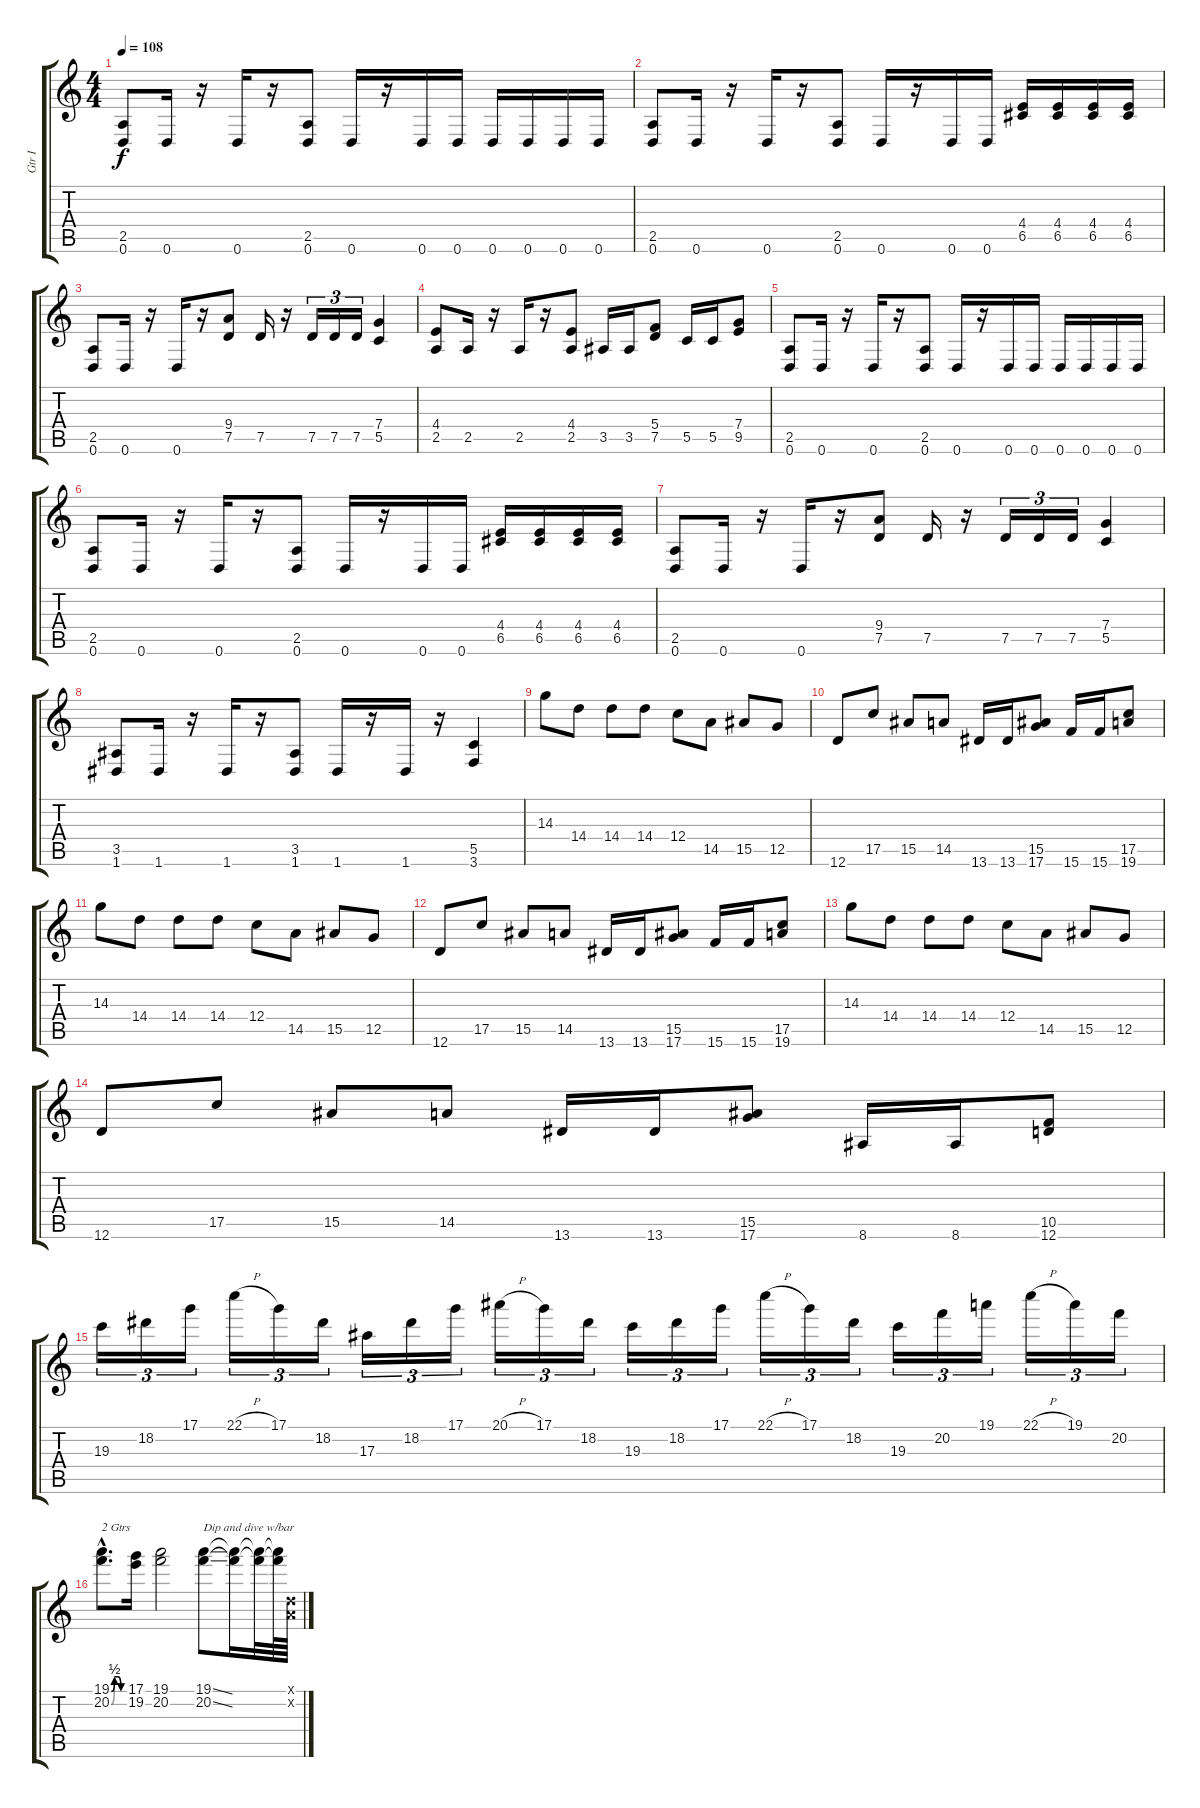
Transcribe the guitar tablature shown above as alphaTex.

\track ("Gtr I" "Gtr I") {instrument distortionguitar}
\staff {score tabs}
\tuning (D4 A3 F3 C3 G2 D2) {hide}
\ts (4 4)
\tempo 108
\clef g2
\ks c
(2.5 0.6).8{dy f} 0.6.16 r.16 0.6.16 r.16 (2.5 0.6).8 0.6.16 r.16 0.6.16 0.6.16 0.6.16 0.6.16 0.6.16 0.6.16 |
(2.5 0.6).8 0.6.16 r.16 0.6.16 r.16 (2.5 0.6).8 0.6.16 r.16 0.6.16 0.6.16 (4.4 6.5).16 (4.4 6.5).16 (4.4 6.5).16 (4.4 6.5).16 |
(2.5 0.6).8 0.6.16 r.16 0.6.16 r.16 (9.4 7.5).8 7.5.16 r.16 7.5.16{tu (3 2)} 7.5.16{tu (3 2)} 7.5.16{tu (3 2)} (7.4 5.5).4 |
(4.4 2.5).8 2.5.16 r.16 2.5.16 r.16 (4.4 2.5).8 3.5.16 3.5.16 (5.4 7.5).8 5.5.16 5.5.16 (7.4 9.5).8 |
(2.5 0.6).8 0.6.16 r.16 0.6.16 r.16 (2.5 0.6).8 0.6.16 r.16 0.6.16 0.6.16 0.6.16 0.6.16 0.6.16 0.6.16 |
(2.5 0.6).8 0.6.16 r.16 0.6.16 r.16 (2.5 0.6).8 0.6.16 r.16 0.6.16 0.6.16 (4.4 6.5).16 (4.4 6.5).16 (4.4 6.5).16 (4.4 6.5).16 |
(2.5 0.6).8 0.6.16 r.16 0.6.16 r.16 (9.4 7.5).8 7.5.16 r.16 7.5.16{tu (3 2)} 7.5.16{tu (3 2)} 7.5.16{tu (3 2)} (7.4 5.5).4 |
(3.5 1.6).8 1.6.16 r.16 1.6.16 r.16 (3.5 1.6).8 1.6.16 r.16 1.6.16 r.16 (5.5 3.6).4 |
14.3.8 14.4.8 14.4.8 14.4.8 12.4.8 14.5.8 15.5.8 12.5.8 |
12.6.8 17.5.8 15.5.8 14.5.8 13.6.16 13.6.16 (15.5 17.6).8 15.6.16 15.6.16 (17.5 19.6).8 |
14.3.8 14.4.8 14.4.8 14.4.8 12.4.8 14.5.8 15.5.8 12.5.8 |
12.6.8 17.5.8 15.5.8 14.5.8 13.6.16 13.6.16 (15.5 17.6).8 15.6.16 15.6.16 (17.5 19.6).8 |
14.3.8 14.4.8 14.4.8 14.4.8 12.4.8 14.5.8 15.5.8 12.5.8 |
12.6.8 17.5.8 15.5.8 14.5.8 13.6.16 13.6.16 (15.5 17.6).8 8.6.16 8.6.16 (10.5 12.6).8 |
19.3.16{tu (3 2) volume 13} 18.2.16{tu (3 2)} 17.1.16{tu (3 2)} 22.1{h}.16{tu (3 2)} 17.1.16{tu (3 2)} 18.2.16{tu (3 2)} 17.3.16{tu (3 2)} 18.2.16{tu (3 2)} 17.1.16{tu (3 2)} 20.1{h}.16{tu (3 2)} 17.1.16{tu (3 2)} 18.2.16{tu (3 2)} 19.3.16{tu (3 2)} 18.2.16{tu (3 2)} 17.1.16{tu (3 2)} 22.1{h}.16{tu (3 2)} 17.1.16{tu (3 2)} 18.2.16{tu (3 2)} 19.3.16{tu (3 2)} 20.2.16{tu (3 2)} 19.1.16{tu (3 2)} 22.1{h}.16{tu (3 2)} 19.1.16{tu (3 2)} 20.2.16{tu (3 2)} |
(19.1{be (custom 0 0 15 2 30 2 45 0 60 0) hac} 20.2{be (custom 0 0 15 2 30 2 45 0 60 0) hac}).8{d txt "2 Gtrs"} (17.1 19.2).16 (19.1 20.2).2 (19.1{ss} 20.2{ss}).8{txt "Dip and dive w/bar"} (19.1{t} 20.2{t}).16 (19.1{t} 20.2{t}).32 (19.1{t} 20.2{t}).64 (0.1{x} 0.2{x}).64
